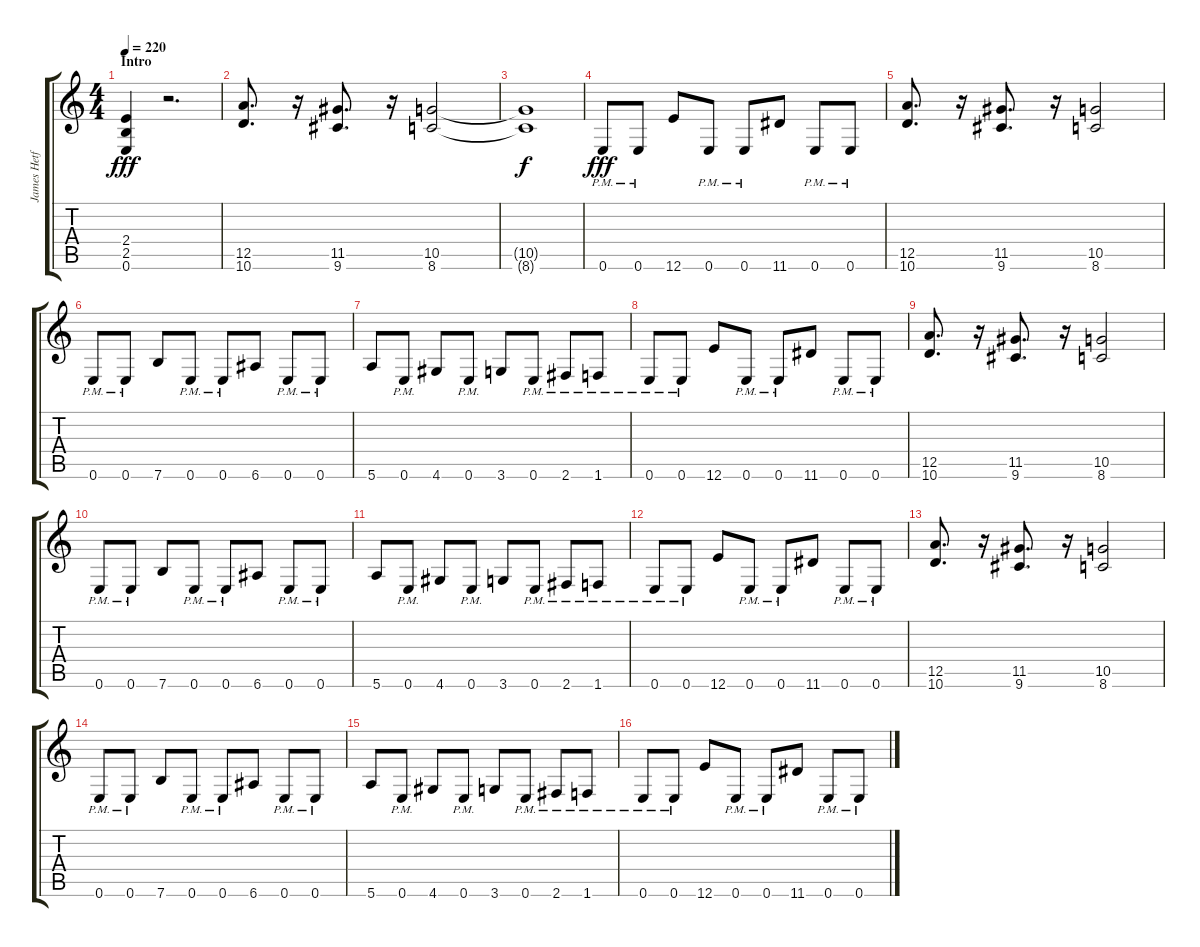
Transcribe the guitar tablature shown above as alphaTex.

\track ("James Hetfield" "James Hetf") {instrument distortionguitar}
\staff {score tabs}
\tuning (E4 B3 G3 D3 A2 E2) {hide}
\ts (4 4)
\section ("" "Intro")
\tempo 220
\clef g2
\ks c
(2.4 2.5 0.6).4{dy fff instrument distortionguitar} r.2{d} |
(12.5 10.6).8{d} r.16 (11.5 9.6).8{d} r.16 (10.5 8.6).2 |
(10.5{t} 8.6{t}).1{dy f} |
0.6{pm}.8{dy fff} 0.6{pm}.8 12.6.8 0.6{pm}.8 0.6{pm}.8 11.6.8 0.6{pm}.8 0.6{pm}.8 |
(12.5 10.6).8{d} r.16 (11.5 9.6).8{d} r.16 (10.5 8.6).2 |
0.6{pm}.8 0.6{pm}.8 7.6.8 0.6{pm}.8 0.6{pm}.8 6.6.8 0.6{pm}.8 0.6{pm}.8 |
5.6.8 0.6{pm}.8 4.6.8 0.6{pm}.8 3.6.8 0.6{pm}.8 2.6{pm}.8 1.6{pm}.8 |
0.6{pm}.8 0.6{pm}.8 12.6.8 0.6{pm}.8 0.6{pm}.8 11.6.8 0.6{pm}.8 0.6{pm}.8 |
(12.5 10.6).8{d} r.16 (11.5 9.6).8{d} r.16 (10.5 8.6).2 |
0.6{pm}.8 0.6{pm}.8 7.6.8 0.6{pm}.8 0.6{pm}.8 6.6.8 0.6{pm}.8 0.6{pm}.8 |
5.6.8 0.6{pm}.8 4.6.8 0.6{pm}.8 3.6.8 0.6{pm}.8 2.6{pm}.8 1.6{pm}.8 |
0.6{pm}.8 0.6{pm}.8 12.6.8 0.6{pm}.8 0.6{pm}.8 11.6.8 0.6{pm}.8 0.6{pm}.8 |
(12.5 10.6).8{d} r.16 (11.5 9.6).8{d} r.16 (10.5 8.6).2 |
0.6{pm}.8 0.6{pm}.8 7.6.8 0.6{pm}.8 0.6{pm}.8 6.6.8 0.6{pm}.8 0.6{pm}.8 |
5.6.8 0.6{pm}.8 4.6.8 0.6{pm}.8 3.6.8 0.6{pm}.8 2.6{pm}.8 1.6{pm}.8 |
0.6{pm}.8 0.6{pm}.8 12.6.8 0.6{pm}.8 0.6{pm}.8 11.6.8 0.6{pm}.8 0.6{pm}.8
